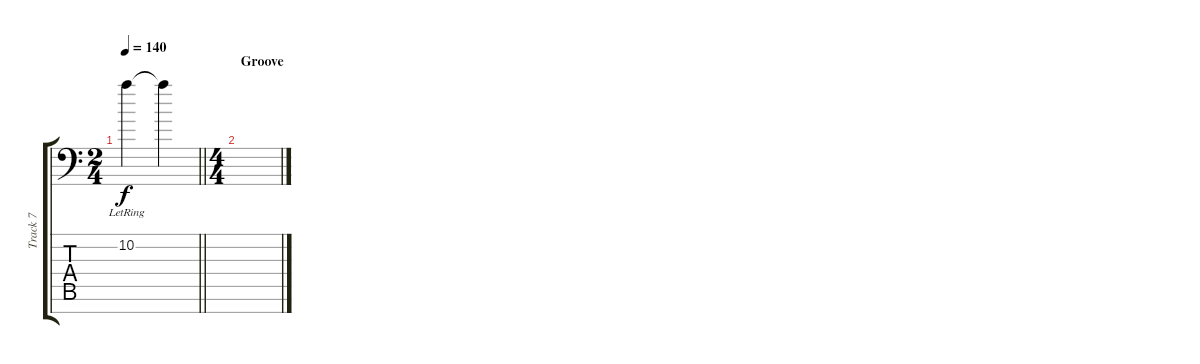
\track ("Track 7" "Track 7") {instrument acousticguitarsteel}
\staff {score tabs}
\tuning (E4 B3 G3 D3 A2 E2 A1) {hide}
\ts (2 4)
\tempo 140
\clef f4
\barLineRight lightlight
\ks c
10.2{lr}.4{dy f} 10.2{t}.4 |
\ts (4 4)
\section ("" "Groove")
